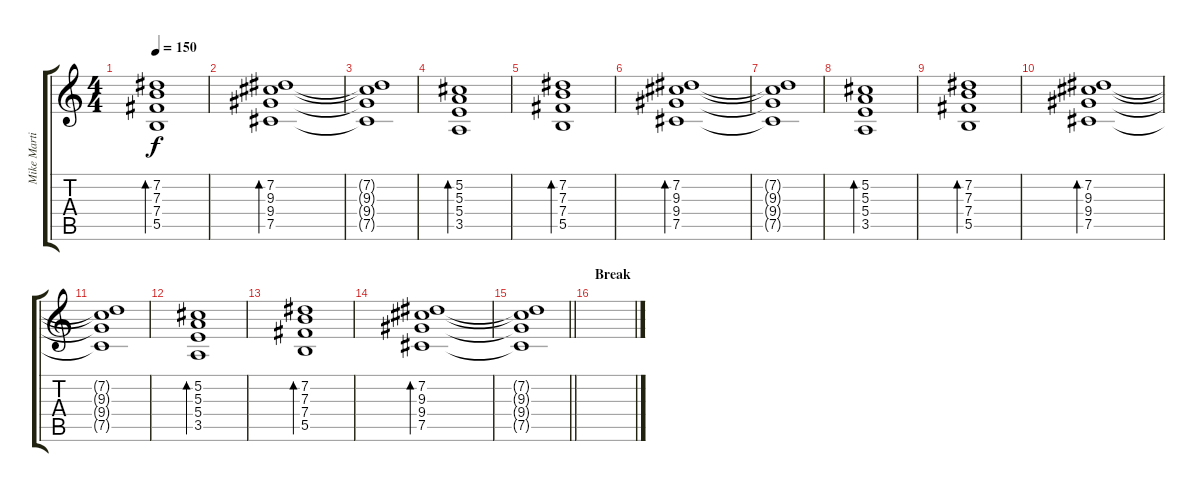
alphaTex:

\track ("Mike Martin (Additional)" "Mike Marti") {instrument electricguitarclean}
\staff {score tabs}
\tuning (Db4 Ab3 E3 B2 Gb2 Db2) {hide}
\ts (4 4)
\tempo 150
\clef g2
\ks c
(7.2 7.3 7.4 5.5).1{bd 60 dy f} |
(7.2 9.3 9.4 7.5).1{bd 60} |
(7.2{t} 9.3{t} 9.4{t} 7.5{t}).1 |
(5.2 5.3 5.4 3.5).1{bd 60} |
(7.2 7.3 7.4 5.5).1{bd 60} |
(7.2 9.3 9.4 7.5).1{bd 60} |
(7.2{t} 9.3{t} 9.4{t} 7.5{t}).1 |
(5.2 5.3 5.4 3.5).1{bd 60} |
(7.2 7.3 7.4 5.5).1{bd 60} |
(7.2 9.3 9.4 7.5).1{bd 60} |
(7.2{t} 9.3{t} 9.4{t} 7.5{t}).1 |
(5.2 5.3 5.4 3.5).1{bd 60} |
(7.2 7.3 7.4 5.5).1{bd 60} |
(7.2 9.3 9.4 7.5).1{bd 60} |
\barLineRight lightlight
(7.2{t} 9.3{t} 9.4{t} 7.5{t}).1 |
\section ("" "Break")
